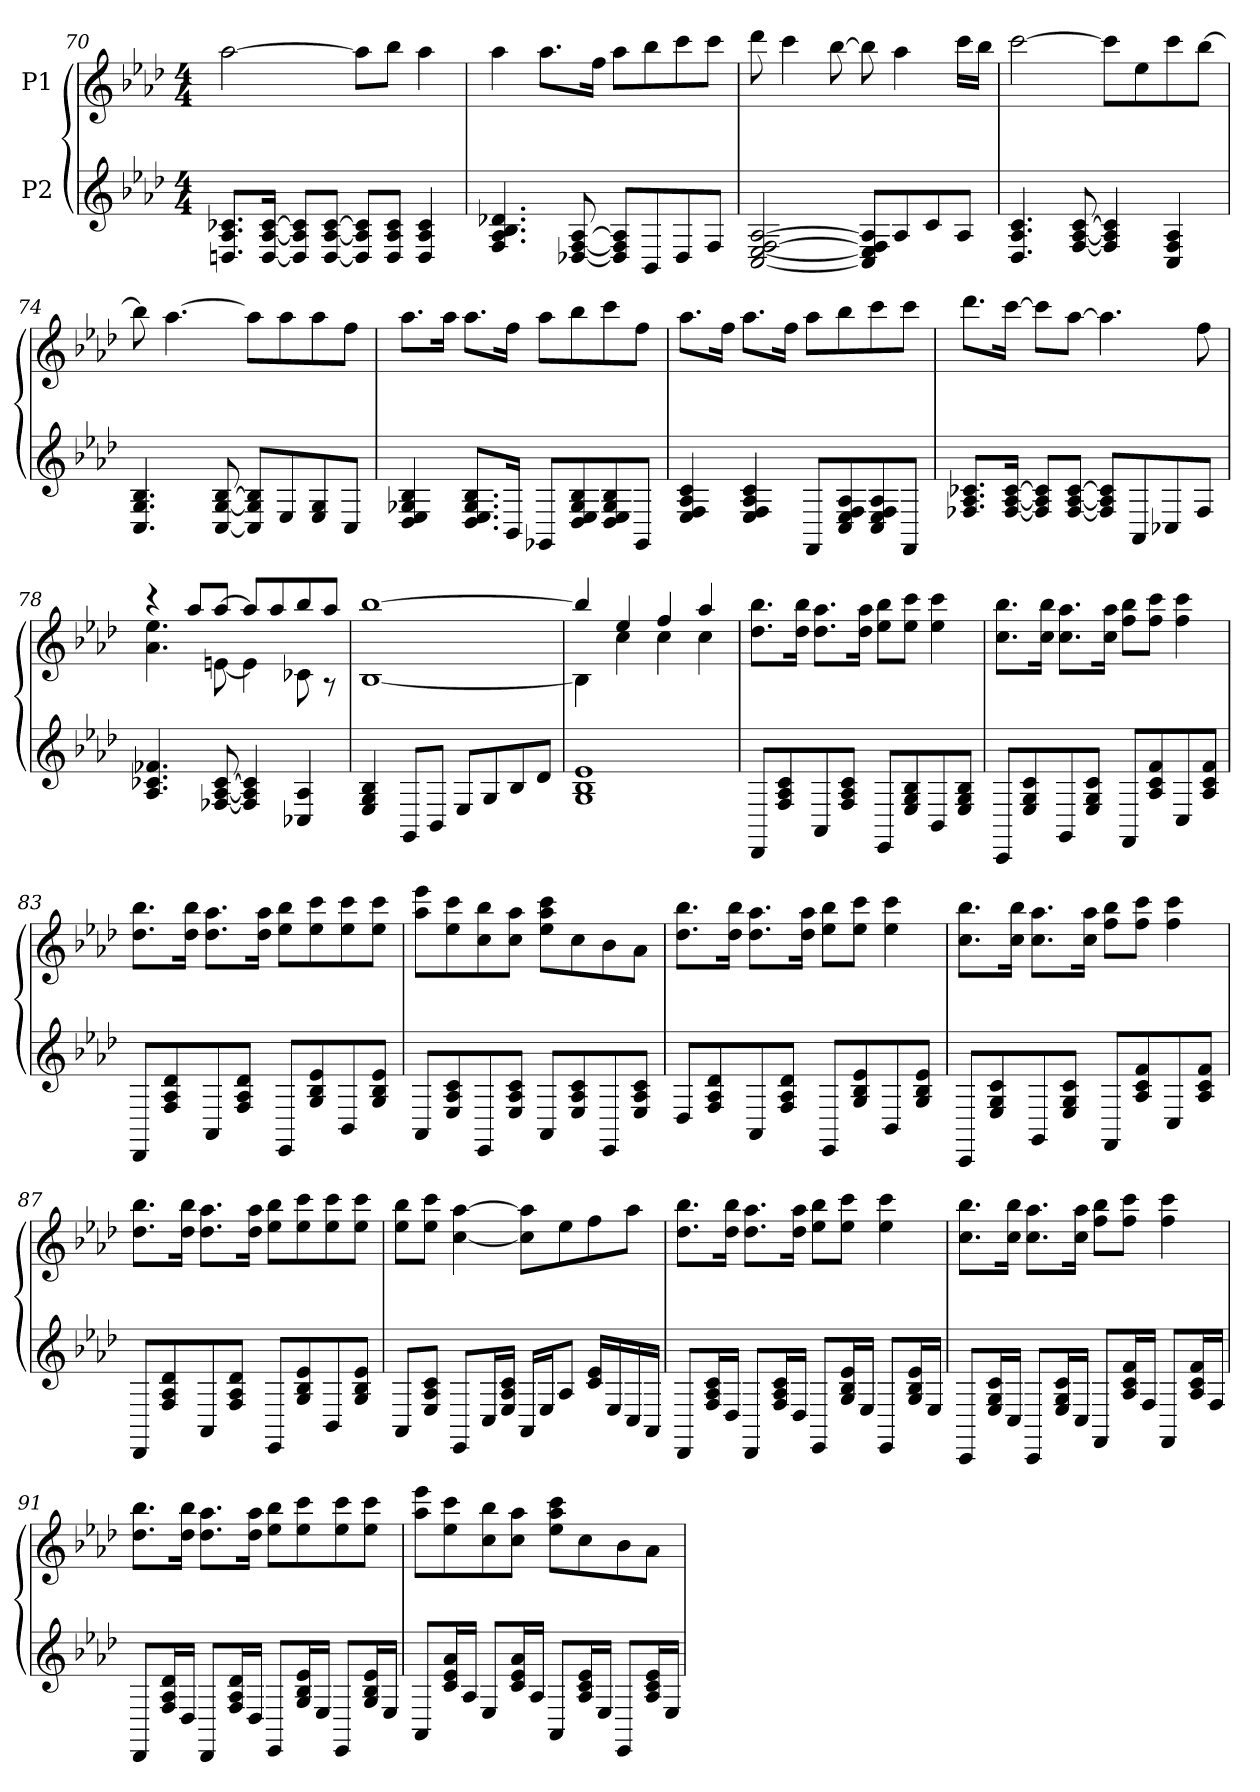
**kern	**kern
*part2	*part1
*staff2	*staff1
*I"P2	*I"P1
*clefG2	*clefG2
*k[b-e-a-d-]	*k[b-e-a-d-]
*A-:	*A-:
*M4/4	*M4/4
=70	=70
8.Dni/ 8.A-i 8.c-XiL	[>2aa-i\
[<16Di/ [<16A-i [>16c-iJk	.
8Di/] 8A-i] 8c-i]L	.
[<8Di/ [<8A-i [>8c-iJ	.
8Di/] 8A-i] 8c-i]L	8aa-i\L]
8Di/ 8A-i 8c-iJ	8bb-i\J
4Di/ 4A-i 4c-i	4aa-i\
!!LO:LB:g=z
=71	=71
4.Fi/ 4.A-i 4.B-i 4.d-Xi	4aa-i\
.	8.aa-i\L
[<8D-Xi/ [<8Fi [>8A-i	.
.	16ffi\Jk
8D-i/] 8Fi] 8A-i]L	8aa-i\L
8BB-i/	8bb-i\
8D-i/	8ccci\
8Fi/J	8ccci\J
=72	=72
[<2Ci/ [<2E-i [>2Fi [>2A-i	8ddd-i\
.	4ccci\
.	[>8bb-i\
8Ci/] 8E-i] 8Fi] 8A-i]L	8bb-i\]
8A-i/	4aa-i\
8ci/	.
8A-i/J	16ccci\LL
.	16bb-i\JJ
=73	=73
4.D-i/ 4.A-i 4.ci	[>2ccci\
[<8Fi/ [<8A-i [>8ci	.
4Fi/] 4A-i] 4ci]	8ccci\L]
.	8ee-i\
4Ci/ 4Fi 4A-i	8ccci\
.	[>8bb-i\J
=74	=74
4.Ci/ 4.Gi 4.B-i	8bb-i\]
.	[>4.aa-i\
[<8Ci/ [<8Gi [>8B-i	.
8Ci/] 8Gi] 8B-i]L	8aa-i\L]
8E-i/	8aa-i\
8E-i/ 8Gi	8aa-i\
8Ci/J	8ffi\J
!!LO:PB:g=z
=75	=75
4D-i/ 4E-i 4G-Xi 4B-i	8.aa-i\L
.	16aa-i\Jk
8.D-i/ 8.E-i 8.G-i 8.B-iL	8.aa-i\L
16BB-i/Jk	16ffi\Jk
8GG-Xi/L	8aa-i\L
8D-i/ 8E-i 8G-i 8B-i	8bb-i\
8D-i/ 8E-i 8G-i 8B-i	8ccci\
8GG-i/J	8ffi\J
=76	=76
4E-i/ 4Fi 4A-i 4ci	8.aa-i\L
.	16ffi\Jk
4E-i/ 4Fi 4A-i 4ci	8.aa-i\L
.	16ffi\Jk
8FFi/L	8aa-i\L
8Ci/ 8E-i 8Fi 8A-i	8bb-i\
8Ci/ 8E-i 8Fi 8A-i	8ccci\
8FFi/J	8ccci\J
=77	=77
8.F-Xi/ 8.A-i 8.c-XiL	8.ddd-i\L
[<16F-i/ [<16A-i [>16c-iJk	[>16ccci\Jk
8F-i/] 8A-i] 8c-i]L	8ccci\L]
[<8F-i/ [<8A-i [>8c-iJ	[>8aa-i\J
8F-i/] 8A-i] 8c-i]L	4.aa-i\]
8AA-i/	.
8C-Xi/	.
8F-i/J	8ffi\
!!LO:LB:g=z
=78	=78
*	*^
4.A-i/ 4.c-Xi 4.f-Xi	4r	4.a-i\ 4.ee-i
.	8aa-i/L	.
[<8F-Xi/ [<8A-i [>8c-i	[>8aa-i/J	[<8eni\
4F-i/] 4A-i] 4c-i]	8aa-i/L]	4ei\]
.	8aa-i/	.
4C-Xi/ 4A-i	8bb-i/	8c-Xi\
.	8aa-i/J	8r
=79	=79	=79
4E-i/ 4Gi 4B-i	[>1bb-i	[<1B-i
8GGi/L	.	.
8BB-i/J	.	.
8E-i/L	.	.
8Gi/	.	.
8B-i/	.	.
8d-i/J	.	.
=80	=80	=80
1Gi 1B-i 1e-i	4bb-i/]	4B-i\]
.	4ee-i/	4cci\
.	4ffi/	4cci\
.	4aa-i/	4cci\
*	*v	*v
=81	=81
8DD-i/L	8.dd-i\ 8.bb-iL
8Fi/ 8A-i 8ci	.
.	16dd-i\ 16bb-iJk
8AA-i/	8.dd-i\ 8.aa-iL
8Fi/ 8A-i 8ciJ	.
.	16dd-i\ 16aa-iJk
8EE-i/L	8ee-i\ 8bb-iL
8E-i/ 8Gi 8B-i	8ee-i\ 8ccciJ
8BB-i/	4ee-i\ 4ccci
8E-i/ 8Gi 8B-iJ	.
!!LO:LB:g=z
=82	=82
8CCi/L	8.cci\ 8.bb-iL
8E-i/ 8Gi 8ci	.
.	16cci\ 16bb-iJk
8GGi/	8.cci\ 8.aa-iL
8E-i/ 8Gi 8ciJ	.
.	16cci\ 16aa-iJk
8FFi/L	8ffi\ 8bb-iL
8A-i/ 8ci 8fi	8ffi\ 8ccciJ
8Ci/	4ffi\ 4ccci
8A-i/ 8ci 8fiJ	.
=83	=83
8DD-i/L	8.dd-i\ 8.bb-iL
8Fi/ 8A-i 8d-i	.
.	16dd-i\ 16bb-iJk
8AA-i/	8.dd-i\ 8.aa-iL
8Fi/ 8A-i 8d-iJ	.
.	16dd-i\ 16aa-iJk
8EE-i/L	8ee-i\ 8bb-iL
8Gi/ 8B-i 8e-i	8ee-i\ 8ccci
8BB-i/	8ee-i\ 8ccci
8Gi/ 8B-i 8e-iJ	8ee-i\ 8ccciJ
=84	=84
8AA-i/L	8aa-i\ 8eee-iL
8E-i/ 8A-i 8ci	8ee-i\ 8ccci
8EE-i/	8cci\ 8bb-i
8E-i/ 8A-i 8ciJ	8cci\ 8aa-iJ
8AA-i/L	8ee-i\ 8aa-i 8ccciL
8E-i/ 8A-i 8ci	8cci\
8EE-i/	8b-i\
8E-i/ 8A-i 8ciJ	8a-i\J
=85	=85
8D-i/L	8.dd-i\ 8.bb-iL
8Fi/ 8A-i 8d-i	.
.	16dd-i\ 16bb-iJk
8AA-i/	8.dd-i\ 8.aa-iL
8Fi/ 8A-i 8d-iJ	.
.	16dd-i\ 16aa-iJk
8EE-i/L	8ee-i\ 8bb-iL
8Gi/ 8B-i 8e-i	8ee-i\ 8ccciJ
8BB-i/	4ee-i\ 4ccci
8Gi/ 8B-i 8e-iJ	.
!!LO:LB:g=z
=86	=86
8CCi/L	8.cci\ 8.bb-iL
8E-i/ 8Gi 8ci	.
.	16cci\ 16bb-iJk
8GGi/	8.cci\ 8.aa-iL
8E-i/ 8Gi 8ciJ	.
.	16cci\ 16aa-iJk
8FFi/L	8ffi\ 8bb-iL
8A-i/ 8ci 8fi	8ffi\ 8ccciJ
8Ci/	4ffi\ 4ccci
8A-i/ 8ci 8fiJ	.
=87	=87
8DD-i/L	8.dd-i\ 8.bb-iL
8Fi/ 8A-i 8d-i	.
.	16dd-i\ 16bb-iJk
8AA-i/	8.dd-i\ 8.aa-iL
8Fi/ 8A-i 8d-iJ	.
.	16dd-i\ 16aa-iJk
8EE-i/L	8ee-i\ 8bb-iL
8Gi/ 8B-i 8e-i	8ee-i\ 8ccci
8BB-i/	8ee-i\ 8ccci
8Gi/ 8B-i 8e-iJ	8ee-i\ 8ccciJ
=88	=88
8AA-i/L	8ee-i\ 8bb-iL
8E-i/ 8A-i 8ciJ	8ee-i\ 8ccciJ
8EE-i/L	[<4cci\ [>4aa-i
16Ci/L	.
16E-i/ 16A-i 16ciJJ	.
16AA-i/LL	8cci\] 8aa-i]L
16E-i/J	.
8A-i/J	8ee-i\
16ci/ 16e-iLL	8ffi\
16E-i/	.
16Ci/	8aa-i\J
16AA-i/JJ	.
!!LO:LB:g=z
=89	=89
8DD-i/L	8.dd-i\ 8.bb-iL
16Fi/ 16A-i 16ciL	.
16D-i/JJ	16dd-i\ 16bb-iJk
8DD-i/L	8.dd-i\ 8.aa-iL
16Fi/ 16A-i 16ciL	.
16D-i/JJ	16dd-i\ 16aa-iJk
8EE-i/L	8ee-i\ 8bb-iL
16Gi/ 16B-i 16e-iL	8ee-i\ 8ccciJ
16E-i/JJ	.
8EE-i/L	4ee-i\ 4ccci
16Gi/ 16B-i 16e-iL	.
16E-i/JJ	.
=90	=90
8CCi/L	8.cci\ 8.bb-iL
16E-i/ 16Gi 16ciL	.
16Ci/JJ	16cci\ 16bb-iJk
8CCi/L	8.cci\ 8.aa-iL
16E-i/ 16Gi 16ciL	.
16Ci/JJ	16cci\ 16aa-iJk
8FFi/L	8ffi\ 8bb-iL
16A-i/ 16ci 16fiL	8ffi\ 8ccciJ
16Fi/JJ	.
8FFi/L	4ffi\ 4ccci
16A-i/ 16ci 16fiL	.
16Fi/JJ	.
=91	=91
8DD-i/L	8.dd-i\ 8.bb-iL
16Fi/ 16A-i 16d-iL	.
16D-i/JJ	16dd-i\ 16bb-iJk
8DD-i/L	8.dd-i\ 8.aa-iL
16Fi/ 16A-i 16d-iL	.
16D-i/JJ	16dd-i\ 16aa-iJk
8EE-i/L	8ee-i\ 8bb-iL
16Gi/ 16B-i 16e-iL	8ee-i\ 8ccci
16E-i/JJ	.
8EE-i/L	8ee-i\ 8ccci
16Gi/ 16B-i 16e-iL	8ee-i\ 8ccciJ
16E-i/JJ	.
!!LO:PB:g=z
=92	=92
8AA-i/L	8aa-i\ 8eee-iL
16ci/ 16e-i 16a-iL	8ee-i\ 8ccci
16A-i/JJ	.
8E-i/L	8cci\ 8bb-i
16ci/ 16e-i 16a-iL	8cci\ 8aa-iJ
16A-i/JJ	.
8AA-i/L	8ee-i\ 8aa-i 8ccciL
16A-i/ 16ci 16e-iL	8cci\
16E-i/JJ	.
8EE-i/L	8b-i\
16A-i/ 16ci 16e-iL	8a-i\J
16E-i/JJ	.
=	=
*-	*-
